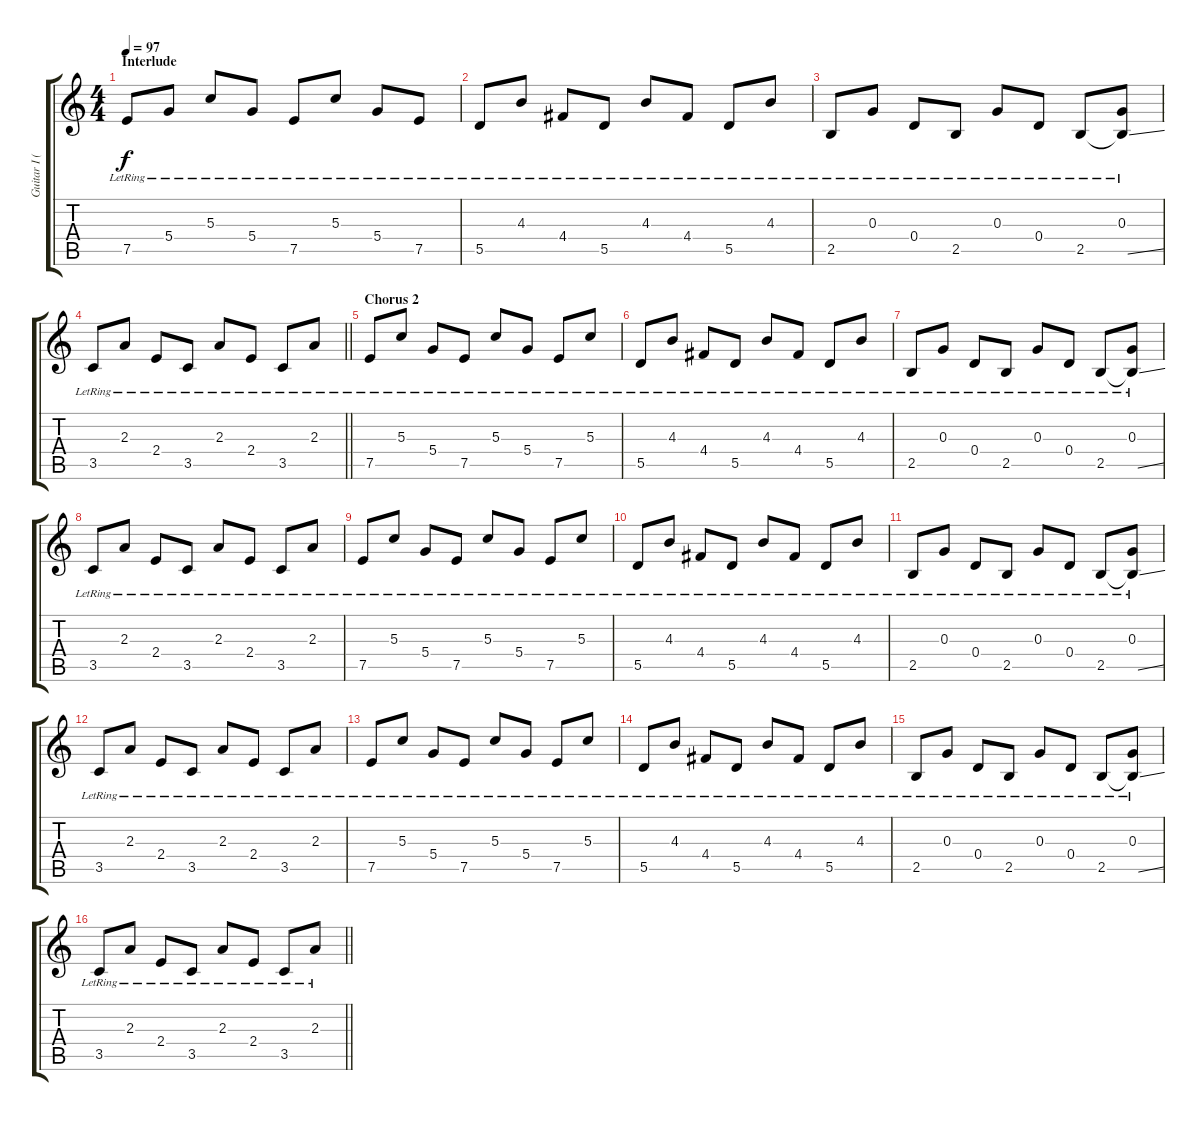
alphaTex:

\track ("Guitar I (Rhythm)" "Guitar I (") {instrument electricguitarclean}
\staff {score tabs}
\tuning (E4 B3 G3 D3 A2 E2) {hide}
\ts (4 4)
\section ("" "Interlude")
\tempo 97
\clef g2
\ks c
7.5{lr}.8{dy f} 5.4{lr}.8 5.3{lr}.8 5.4{lr}.8 7.5{lr}.8 5.3{lr}.8 5.4{lr}.8 7.5{lr}.8 |
5.5{lr}.8 4.3{lr}.8 4.4{lr}.8 5.5{lr}.8 4.3{lr}.8 4.4{lr}.8 5.5{lr}.8 4.3{lr}.8 |
2.5{lr}.8 0.3{lr}.8 0.4{lr}.8 2.5{lr}.8 0.3{lr}.8 0.4{lr}.8 2.5{lr}.8 (0.3{lr} 2.5{ss t}).8 |
\barLineRight lightlight
3.5{lr}.8 2.3{lr}.8 2.4{lr}.8 3.5{lr}.8 2.3{lr}.8 2.4{lr}.8 3.5{lr}.8 2.3{lr}.8 |
\section ("" "Chorus 2")
7.5{lr}.8 5.3{lr}.8 5.4{lr}.8 7.5{lr}.8 5.3{lr}.8 5.4{lr}.8 7.5{lr}.8 5.3{lr}.8 |
5.5{lr}.8 4.3{lr}.8 4.4{lr}.8 5.5{lr}.8 4.3{lr}.8 4.4{lr}.8 5.5{lr}.8 4.3{lr}.8 |
2.5{lr}.8 0.3{lr}.8 0.4{lr}.8 2.5{lr}.8 0.3{lr}.8 0.4{lr}.8 2.5{lr}.8 (0.3{lr} 2.5{ss t}).8 |
3.5{lr}.8 2.3{lr}.8 2.4{lr}.8 3.5{lr}.8 2.3{lr}.8 2.4{lr}.8 3.5{lr}.8 2.3{lr}.8 |
7.5{lr}.8 5.3{lr}.8 5.4{lr}.8 7.5{lr}.8 5.3{lr}.8 5.4{lr}.8 7.5{lr}.8 5.3{lr}.8 |
5.5{lr}.8 4.3{lr}.8 4.4{lr}.8 5.5{lr}.8 4.3{lr}.8 4.4{lr}.8 5.5{lr}.8 4.3{lr}.8 |
2.5{lr}.8 0.3{lr}.8 0.4{lr}.8 2.5{lr}.8 0.3{lr}.8 0.4{lr}.8 2.5{lr}.8 (0.3{lr} 2.5{ss t}).8 |
3.5{lr}.8 2.3{lr}.8 2.4{lr}.8 3.5{lr}.8 2.3{lr}.8 2.4{lr}.8 3.5{lr}.8 2.3{lr}.8 |
7.5{lr}.8 5.3{lr}.8 5.4{lr}.8 7.5{lr}.8 5.3{lr}.8 5.4{lr}.8 7.5{lr}.8 5.3{lr}.8 |
5.5{lr}.8 4.3{lr}.8 4.4{lr}.8 5.5{lr}.8 4.3{lr}.8 4.4{lr}.8 5.5{lr}.8 4.3{lr}.8 |
2.5{lr}.8 0.3{lr}.8 0.4{lr}.8 2.5{lr}.8 0.3{lr}.8 0.4{lr}.8 2.5{lr}.8 (0.3{lr} 2.5{ss t}).8 |
\barLineRight lightlight
3.5{lr}.8 2.3{lr}.8 2.4{lr}.8 3.5{lr}.8 2.3{lr}.8 2.4{lr}.8 3.5{lr}.8 2.3{lr}.8
